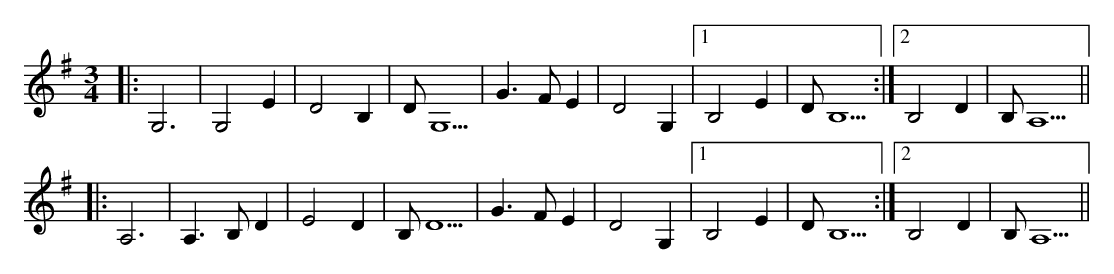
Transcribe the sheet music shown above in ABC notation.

X:1
M:3/4
K:G
|:G,6|G,4 E2|D4 B,2|D G,5|G3 F E2|D4 G,2|1 B,4 E2|D B,5:|2 B,4 D2|B, A,5||
|:A,6|A,3 B, D2|E4 D2|B, D5|G3 F E2|D4 G,2|1 B,4 E2|D B,5:|2 B,4 D2|B, A,5||
